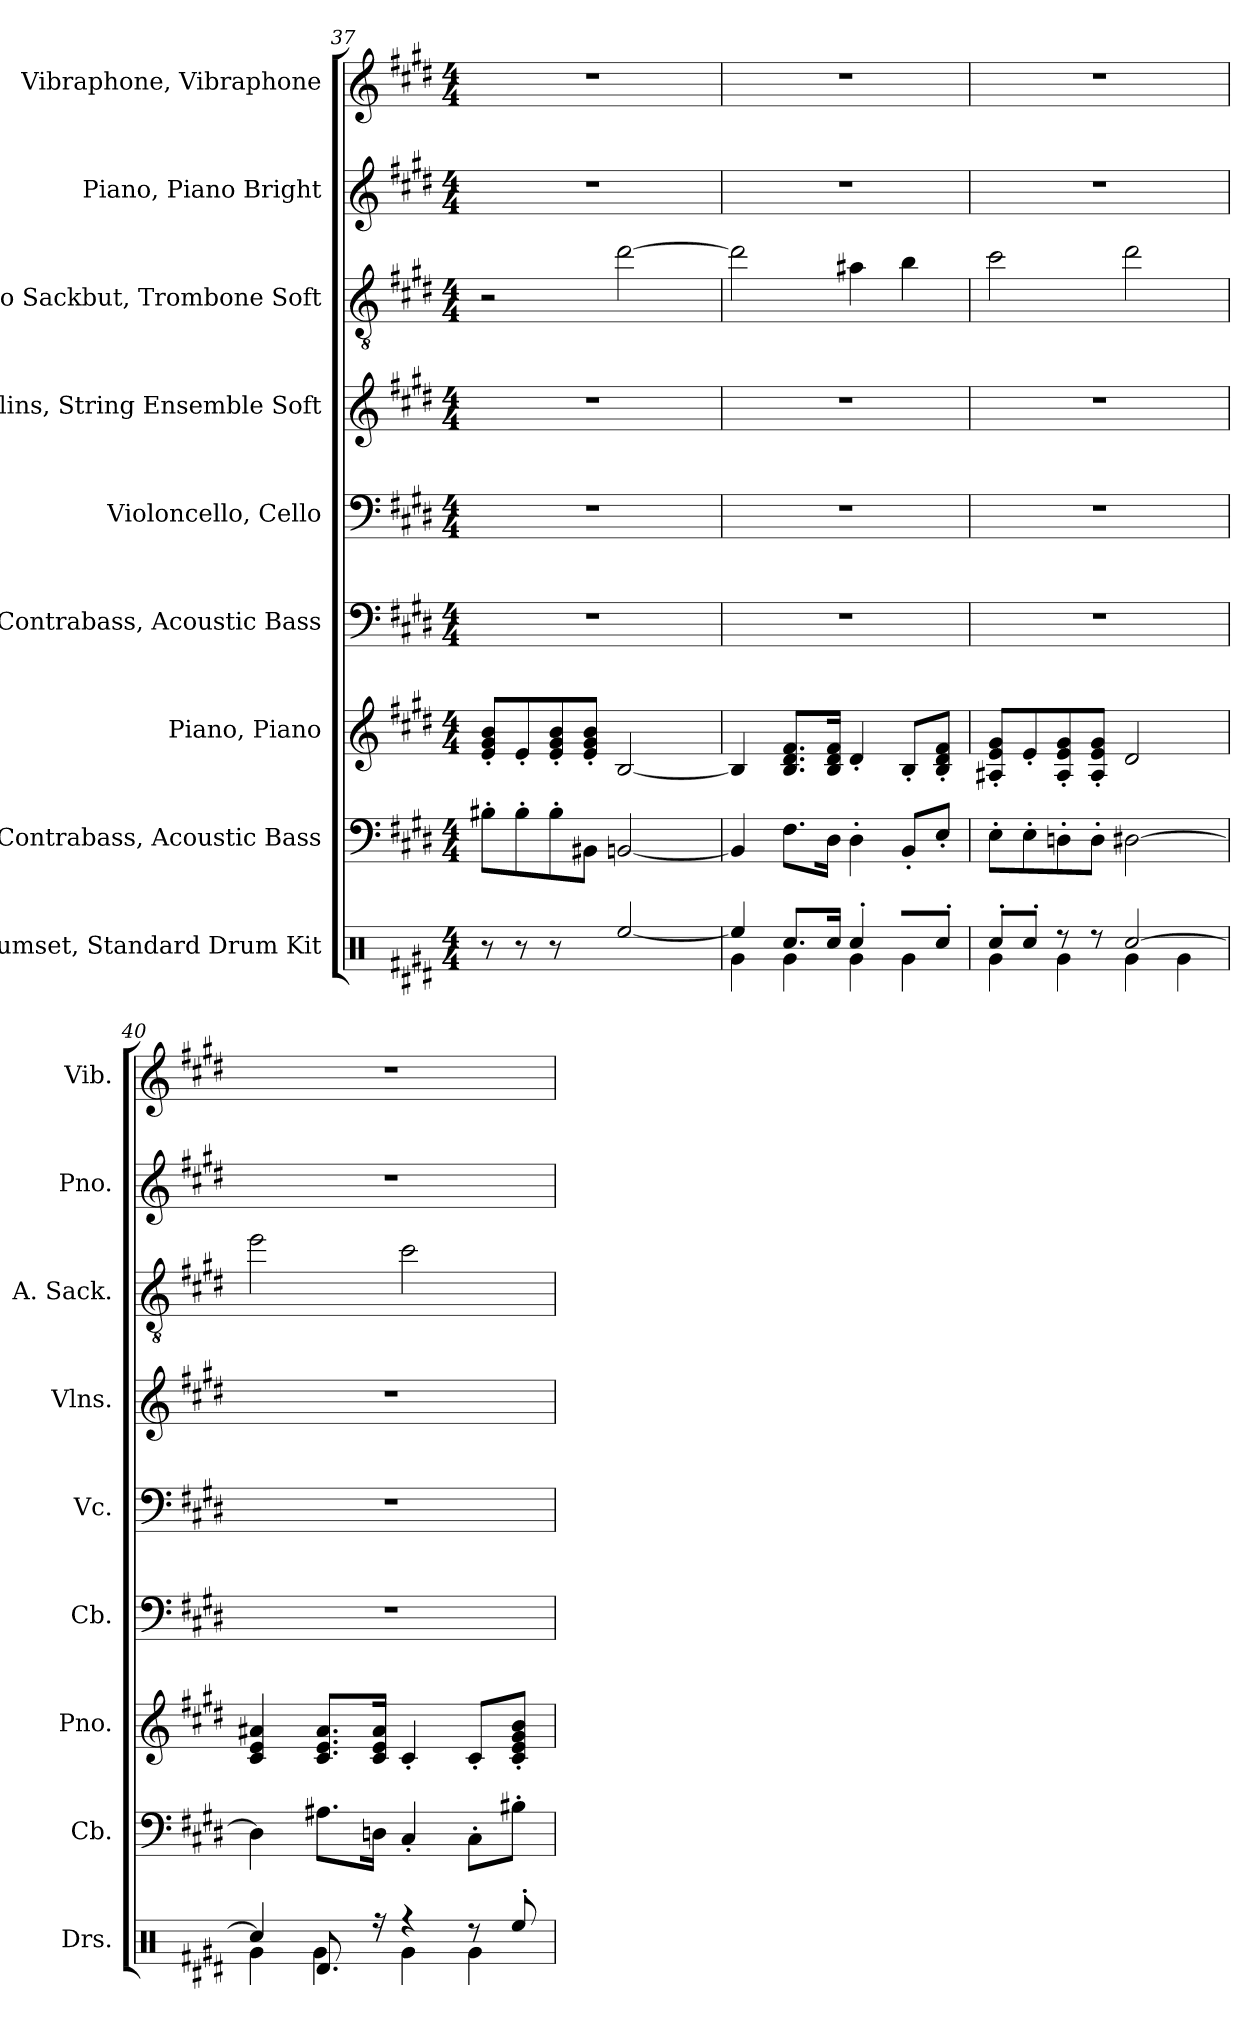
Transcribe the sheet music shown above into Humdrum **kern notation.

**kern	**kern	**kern	**kern	**kern	**kern	**kern	**kern	**kern
*part9	*part8	*part7	*part6	*part5	*part4	*part3	*part2	*part1
*staff9	*staff8	*staff7	*staff6	*staff5	*staff4	*staff3	*staff2	*staff1
*I"Drumset, Standard Drum Kit	*I"Contrabass, Acoustic Bass	*I"Piano, Piano	*I"Contrabass, Acoustic Bass	*I"Violoncello, Cello	*I"Violins, String Ensemble Soft	*I"Alto Sackbut, Trombone Soft	*I"Piano, Piano Bright	*I"Vibraphone, Vibraphone
*I'Drs.	*I'Cb.	*I'Pno.	*I'Cb.	*I'Vc.	*I'Vlns.	*I'A. Sack.	*I'Pno.	*I'Vib.
*clefX	*clefF4	*clefG2	*clefF4	*clefF4	*clefG2	*clefGv2	*clefG2	*clefG2
*	*ITrd7c12	*	*ITrd7c12	*	*	*	*	*
*k[f#c#g#d#]	*k[f#c#g#d#]	*k[f#c#g#d#]	*k[f#c#g#d#]	*k[f#c#g#d#]	*k[f#c#g#d#]	*k[f#c#g#d#]	*k[f#c#g#d#]	*k[f#c#g#d#]
*M4/4	*M4/4	*M4/4	*M4/4	*M4/4	*M4/4	*M4/4	*M4/4	*M4/4
=37	=37	=37	=37	=37	=37	=37	=37	=37
*^	*	*	*	*	*	*	*	*
8r	4R\	8BB#X'\L	8e/' 8g#/' 8b/'L	1r	1r	1r	2r	1r	1r
8r	.	8BB#'\	8e'/	.	.	.	.	.	.
8r	4R\	8BB#'\	8e/' 8g#/' 8b/'	.	.	.	.	.	.
8R/	.	8BBB#X\J	8e/' 8g#/' 8b/'J	.	.	.	.	.	.
[2Ree/	4R\	[2BBBn/	[2B/	.	.	.	[2dd#\	.	.
.	4R\	.	.	.	.	.	.	.	.
=38	=38	=38	=38	=38	=38	=38	=38	=38	=38
4Ree/]	4Rg\	4BBB/]	4B/]	1r	1r	1r	2dd#\]	1r	1r
8.Rcc/L	4Rg\	8.FF#\L	8.B/ 8.d#/ 8.f#/L	.	.	.	.	.	.
16Rcc/Jk	.	16DD#\Jk	16B/ 16d#/ 16f#/Jk	.	.	.	.	.	.
4Rcc'/	4Rg\	4DD#'\	4d#'/	.	.	.	4a#X\	.	.
8R'/L	4Rg\	8BBB'/L	8B'/L	.	.	.	4b\	.	.
8Rcc'/J	.	8EE'/J	8B/' 8d#/' 8f#/'J	.	.	.	.	.	.
=39	=39	=39	=39	=39	=39	=39	=39	=39	=39
8Rcc'/L	4Rg\	8EE'\L	8A#X/' 8e/' 8g#/'L	1r	1r	1r	2cc#\	1r	1r
8Rcc'/J	.	8EE'\	8e'/	.	.	.	.	.	.
8r	4Rg\	8DDn'\	8A#/' 8e/' 8g#/'	.	.	.	.	.	.
8r	.	8DD'\J	8A#/' 8e/' 8g#/'J	.	.	.	.	.	.
[2Rcc/	4Rg\	[2DD#X\	2d#/	.	.	.	2dd#\	.	.
.	4Rg\	.	.	.	.	.	.	.	.
!!LO:PB:g=z
=40	=40	=40	=40	=40	=40	=40	=40	=40	=40
4Rcc/]	4Rg\	4DD#\]	4c#/ 4e/ 4a#X/	1r	1r	1r	2ee\	1r	1r
8.Rd/	4Rg\	8.AA#X\L	8.c#/ 8.e/ 8.a#/L	.	.	.	.	.	.
16r	.	16DDn\Jk	16c#/ 16e/ 16a#/Jk	.	.	.	.	.	.
4r	4Rg\	4CC#'/	4c#'/	.	.	.	2cc#\	.	.
8r	4Rg\	8CC#'\L	8c#'/L	.	.	.	.	.	.
8Ree'/	.	8BB#X'\J	8c#/' 8e/' 8g#/' 8b/'J	.	.	.	.	.	.
*v	*v	*	*	*	*	*	*	*	*
=	=	=	=	=	=	=	=	=
*-	*-	*-	*-	*-	*-	*-	*-	*-
